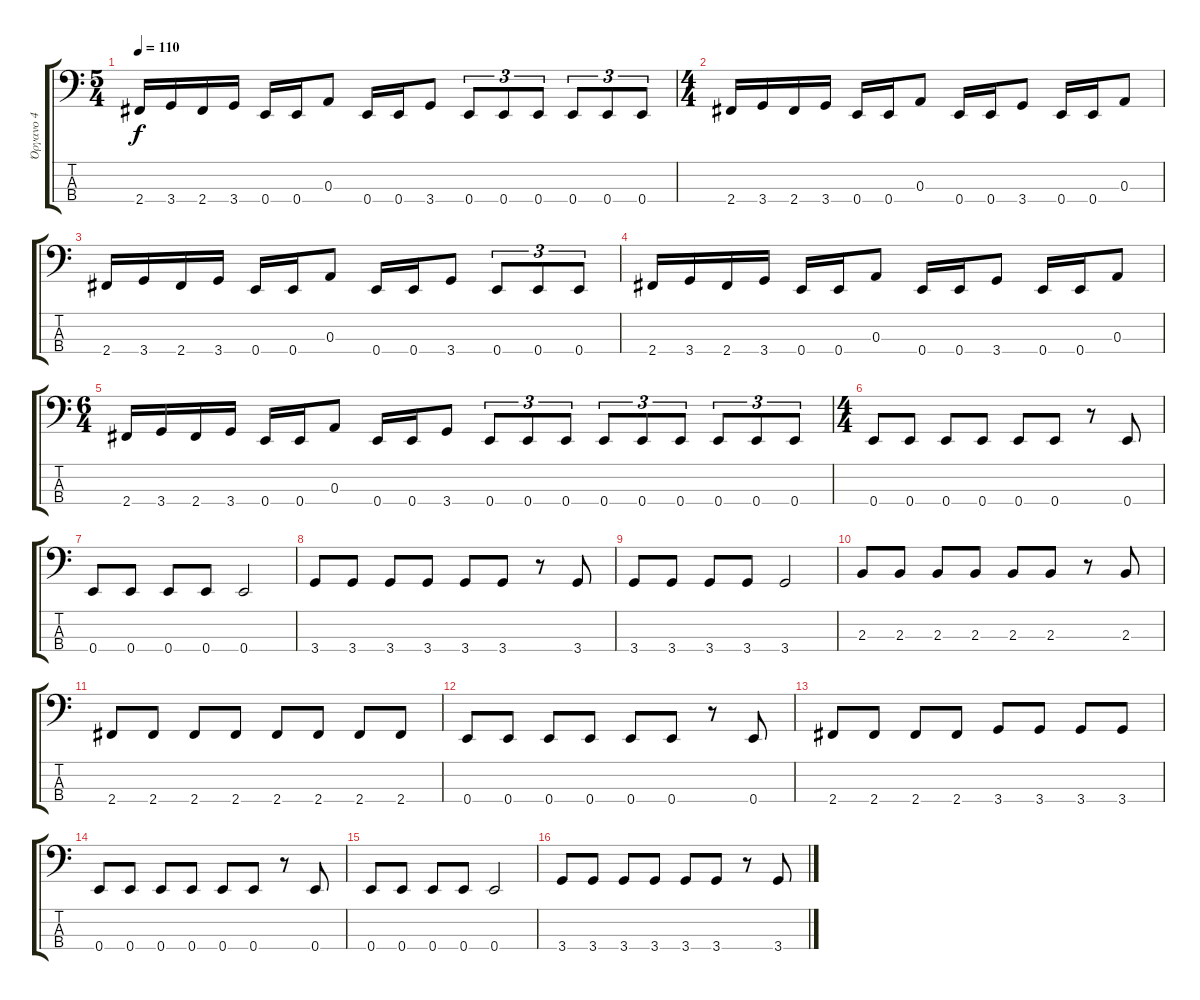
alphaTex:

\track ("Όργανο 4" "Όργανο 4") {instrument electricbassfinger}
\staff {score tabs}
\tuning (G2 D2 A1 E1) {hide}
\ts (5 4)
\tempo 110
\clef f4
\ks c
2.4.16{dy f} 3.4.16 2.4.16 3.4.16 0.4.16 0.4.16 0.3.8 0.4.16 0.4.16 3.4.8 0.4.8{tu (3 2)} 0.4.8{tu (3 2)} 0.4.8{tu (3 2)} 0.4.8{tu (3 2)} 0.4.8{tu (3 2)} 0.4.8{tu (3 2)} |
\ts (4 4)
2.4.16 3.4.16 2.4.16 3.4.16 0.4.16 0.4.16 0.3.8 0.4.16 0.4.16 3.4.8 0.4.16 0.4.16 0.3.8 |
2.4.16 3.4.16 2.4.16 3.4.16 0.4.16 0.4.16 0.3.8 0.4.16 0.4.16 3.4.8 0.4.8{tu (3 2)} 0.4.8{tu (3 2)} 0.4.8{tu (3 2)} |
2.4.16 3.4.16 2.4.16 3.4.16 0.4.16 0.4.16 0.3.8 0.4.16 0.4.16 3.4.8 0.4.16 0.4.16 0.3.8 |
\ts (6 4)
2.4.16 3.4.16 2.4.16 3.4.16 0.4.16 0.4.16 0.3.8 0.4.16 0.4.16 3.4.8 0.4.8{tu (3 2)} 0.4.8{tu (3 2)} 0.4.8{tu (3 2)} 0.4.8{tu (3 2)} 0.4.8{tu (3 2)} 0.4.8{tu (3 2)} 0.4.8{tu (3 2)} 0.4.8{tu (3 2)} 0.4.8{tu (3 2)} |
\ts (4 4)
0.4.8 0.4.8 0.4.8 0.4.8 0.4.8 0.4.8 r.8 0.4.8 |
0.4.8 0.4.8 0.4.8 0.4.8 0.4.2 |
3.4.8 3.4.8 3.4.8 3.4.8 3.4.8 3.4.8 r.8 3.4.8 |
3.4.8 3.4.8 3.4.8 3.4.8 3.4.2 |
2.3.8 2.3.8 2.3.8 2.3.8 2.3.8 2.3.8 r.8 2.3.8 |
2.4.8 2.4.8 2.4.8 2.4.8 2.4.8 2.4.8 2.4.8 2.4.8 |
0.4.8 0.4.8 0.4.8 0.4.8 0.4.8 0.4.8 r.8 0.4.8 |
2.4.8 2.4.8 2.4.8 2.4.8 3.4.8 3.4.8 3.4.8 3.4.8 |
0.4.8 0.4.8 0.4.8 0.4.8 0.4.8 0.4.8 r.8 0.4.8 |
0.4.8 0.4.8 0.4.8 0.4.8 0.4.2 |
3.4.8 3.4.8 3.4.8 3.4.8 3.4.8 3.4.8 r.8 3.4.8
